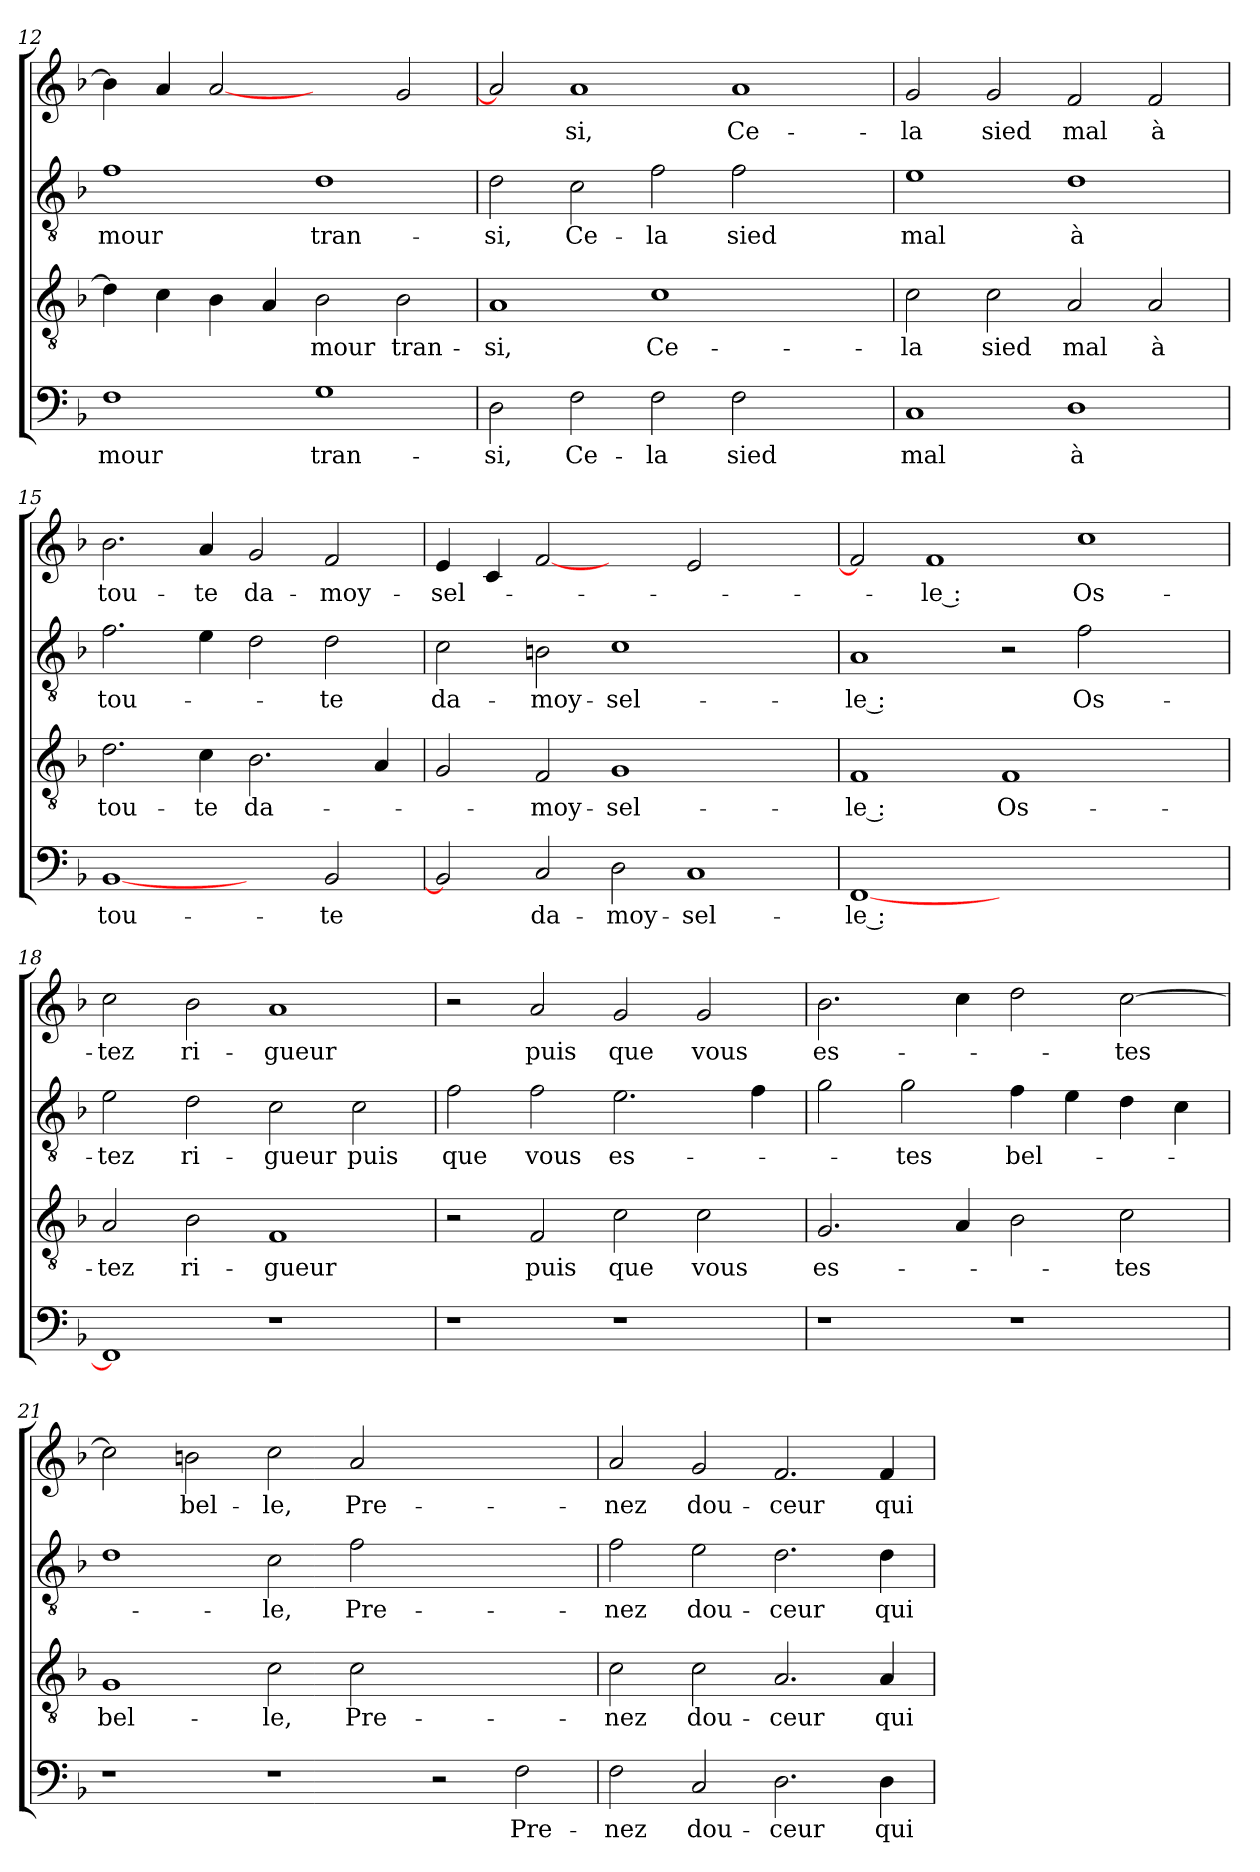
**kern	**text	**kern	**text	**kern	**text	**kern	**text
*part4	*part4	*part3	*part3	*part2	*part2	*part1	*part1
*staff4	*staff4	*staff3	*staff3	*staff2	*staff2	*staff1	*staff1
!!LO:LB:g=z
*clefF4	*	*clefGv2	*	*clefGv2	*	*clefG2	*
*k[b-]	*	*k[b-]	*	*k[b-]	*	*k[b-]	*
=12	=12	=12	=12	=12	=12	=12	=12
1F	-mour	4d]	.	1f	-mour	4b-]	.
.	.	4c	.	.	.	4a	.
.	.	4B-	.	.	.	[2a	.
.	.	4A	.	.	.	.	.
1G	tran-	2B-	-mour	1d	tran-	2ryy	.
.	.	2B-	tran-	.	.	2g	.
=13	=13	=13	=13	=13	=13	=13	=13
2D	-si,	1A	-si,	2d	-si,	2a]	.
2F	Ce-	.	.	2c	Ce-	1a	-si,
2F	-la	1c	Ce-	2f	-la	.	.
2F	sied	.	.	2f	sied	1a	Ce-
2ryy	.	2ryy	.	2ryy	.	.	.
=14	=14	=14	=14	=14	=14	=14	=14
1C	mal	2c	-la	1e	mal	2g	-la
.	.	2c	sied	.	.	2g	sied
1D	à	2A	mal	1d	à	2f	mal
.	.	2A	à	.	.	2f	à
=15	=15	=15	=15	=15	=15	=15	=15
[1BB-	tou-	2.d	tou-	2.f	tou-	2.b-	tou-
.	.	4c	-te	4e	.	4a	-te
2ryy	.	2.B-	da-	2d	.	2g	da-
2BB-	-te	.	.	2d	-te	2f	-moy-
.	.	4A	.	.	.	.	.
=16	=16	=16	=16	=16	=16	=16	=16
2BB-]	.	2G	.	2c	da-	4e	-sel-
.	.	.	.	.	.	4c	.
2C	da-	2F	-moy-	2Bn	-moy-	[2f	.
2D	-moy-	1G	-sel-	1c	-sel-	2ryy	.
1C	-sel-	.	.	.	.	2e	.
.	.	2ryy	.	2ryy	.	2ryy	.
!!LO:PB:g=z
=17	=17	=17	=17	=17	=17	=17	=17
[1FF	-le :	1F	-le :	1A	-le :	2f]	.
.	.	.	.	.	.	1f	-le :
1.ryy	.	1F	Os-	2r	.	.	.
.	.	.	.	2f	Os-	1cc	Os-
.	.	2ryy	.	2ryy	.	.	.
=18	=18	=18	=18	=18	=18	=18	=18
1FF]	.	2A	-tez	2e	-tez	2cc	-tez
.	.	2B-	ri-	2d	ri-	2b-	ri-
1r	.	1F	-gueur	2c	-gueur	1a	-gueur
.	.	.	.	2c	puis	.	.
=19	=19	=19	=19	=19	=19	=19	=19
1r	.	2r	.	2f	que	2r	.
.	.	2F	puis	2f	vous	2a	puis
1r	.	2c	que	2.e	es-	2g	que
.	.	2c	vous	.	.	2g	vous
.	.	.	.	4f	.	.	.
=20	=20	=20	=20	=20	=20	=20	=20
1r	.	2.G	es-	2g	.	2.b-	es-
.	.	.	.	2g	-tes	.	.
.	.	4A	.	.	.	4cc	.
1r	.	2B-	.	4f	bel-	2dd	.
.	.	.	.	4e	.	.	.
.	.	2c	-tes	4d	.	[2cc	-tes
.	.	.	.	4c	.	.	.
=21	=21	=21	=21	=21	=21	=21	=21
1r	.	1G	bel-	1d	.	2cc]	.
.	.	.	.	.	.	2bn	bel-
1r	.	2c	-le,	2c	-le,	2cc	-le,
.	.	2c	Pre-	2f	Pre-	2a	Pre-
2r	.	1ryy	.	1ryy	.	1ryy	.
2F	Pre-	.	.	.	.	.	.
!!LO:LB:g=z
=22	=22	=22	=22	=22	=22	=22	=22
2F	-nez	2c	-nez	2f	-nez	2a	-nez
2C	dou-	2c	dou-	2e	dou-	2g	dou-
2.D	-ceur	2.A	-ceur	2.d	-ceur	2.f	-ceur
4D	qui	4A	qui	4d	qui	4f	qui
=	=	=	=	=	=	=	=
*-	*-	*-	*-	*-	*-	*-	*-
